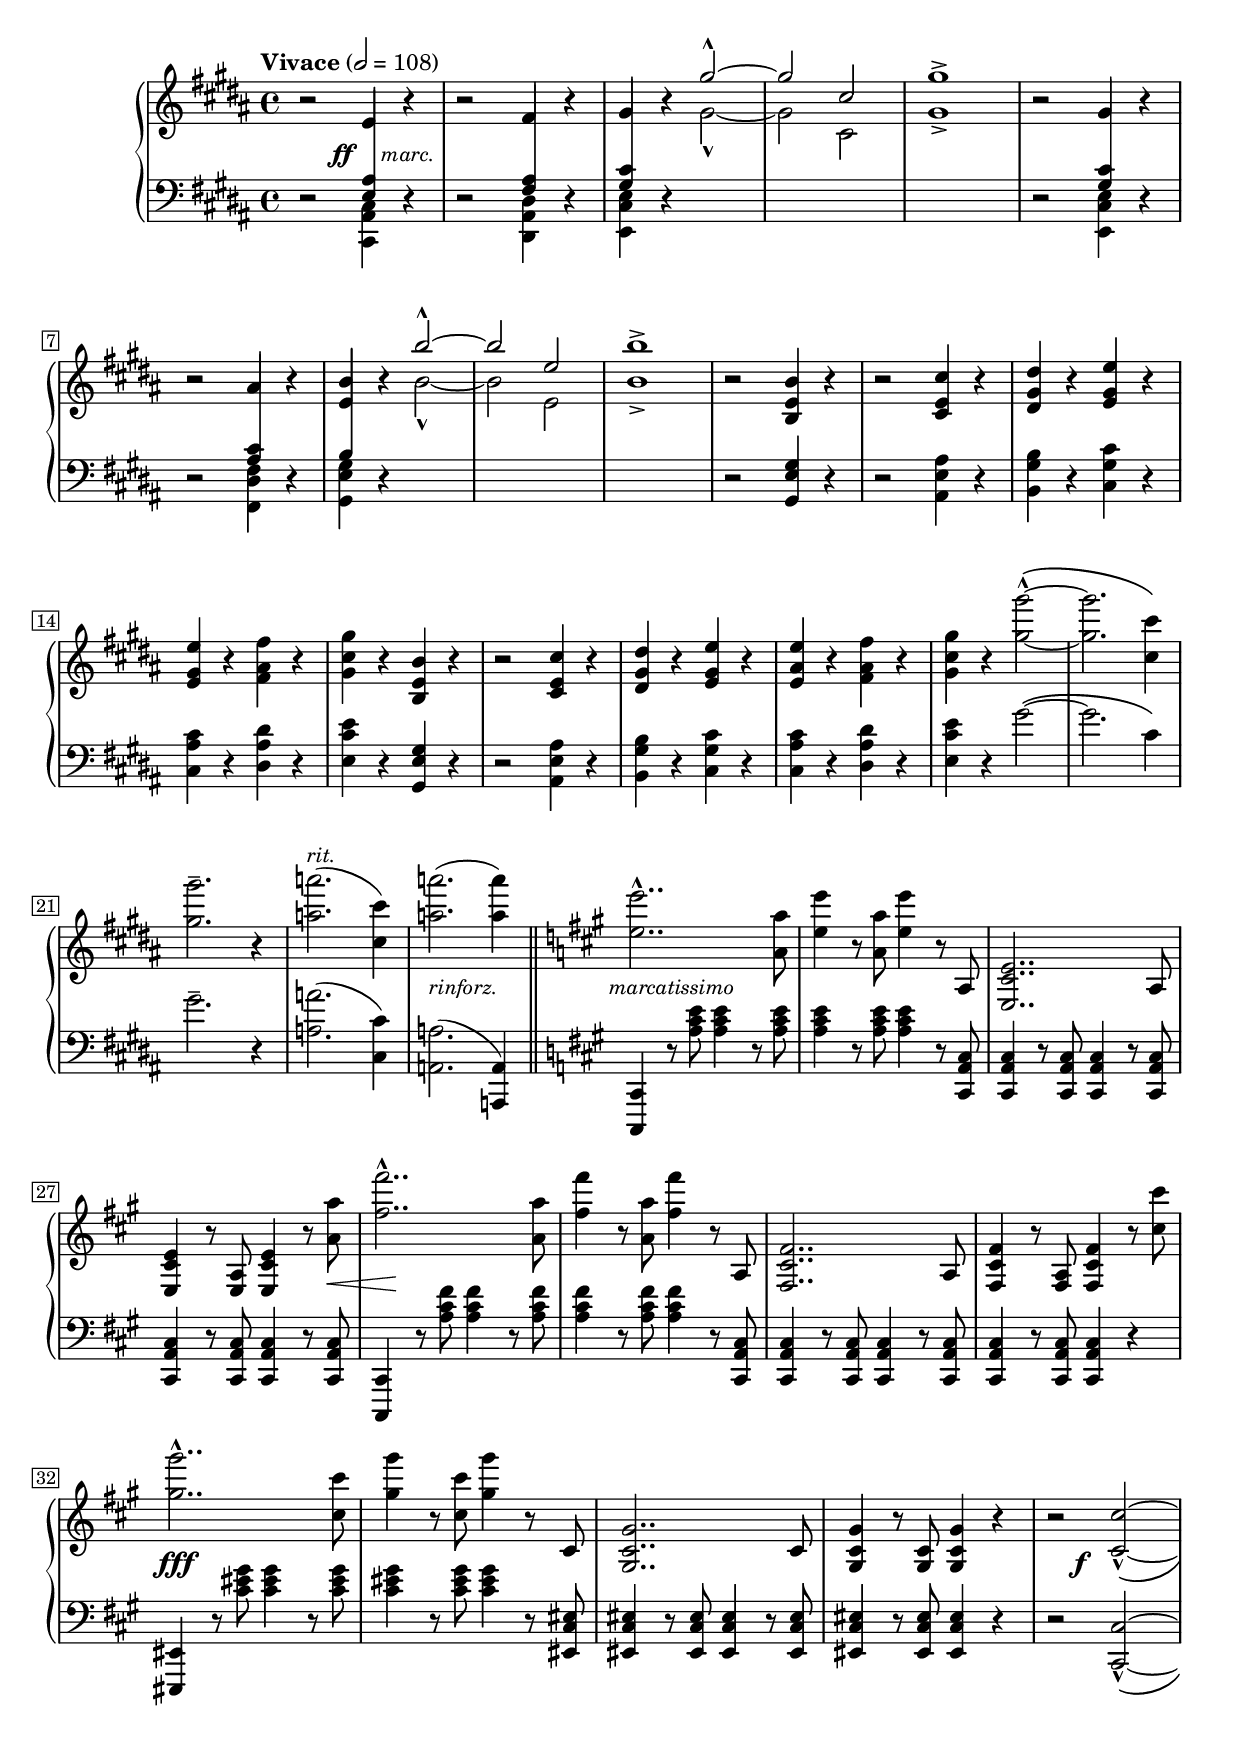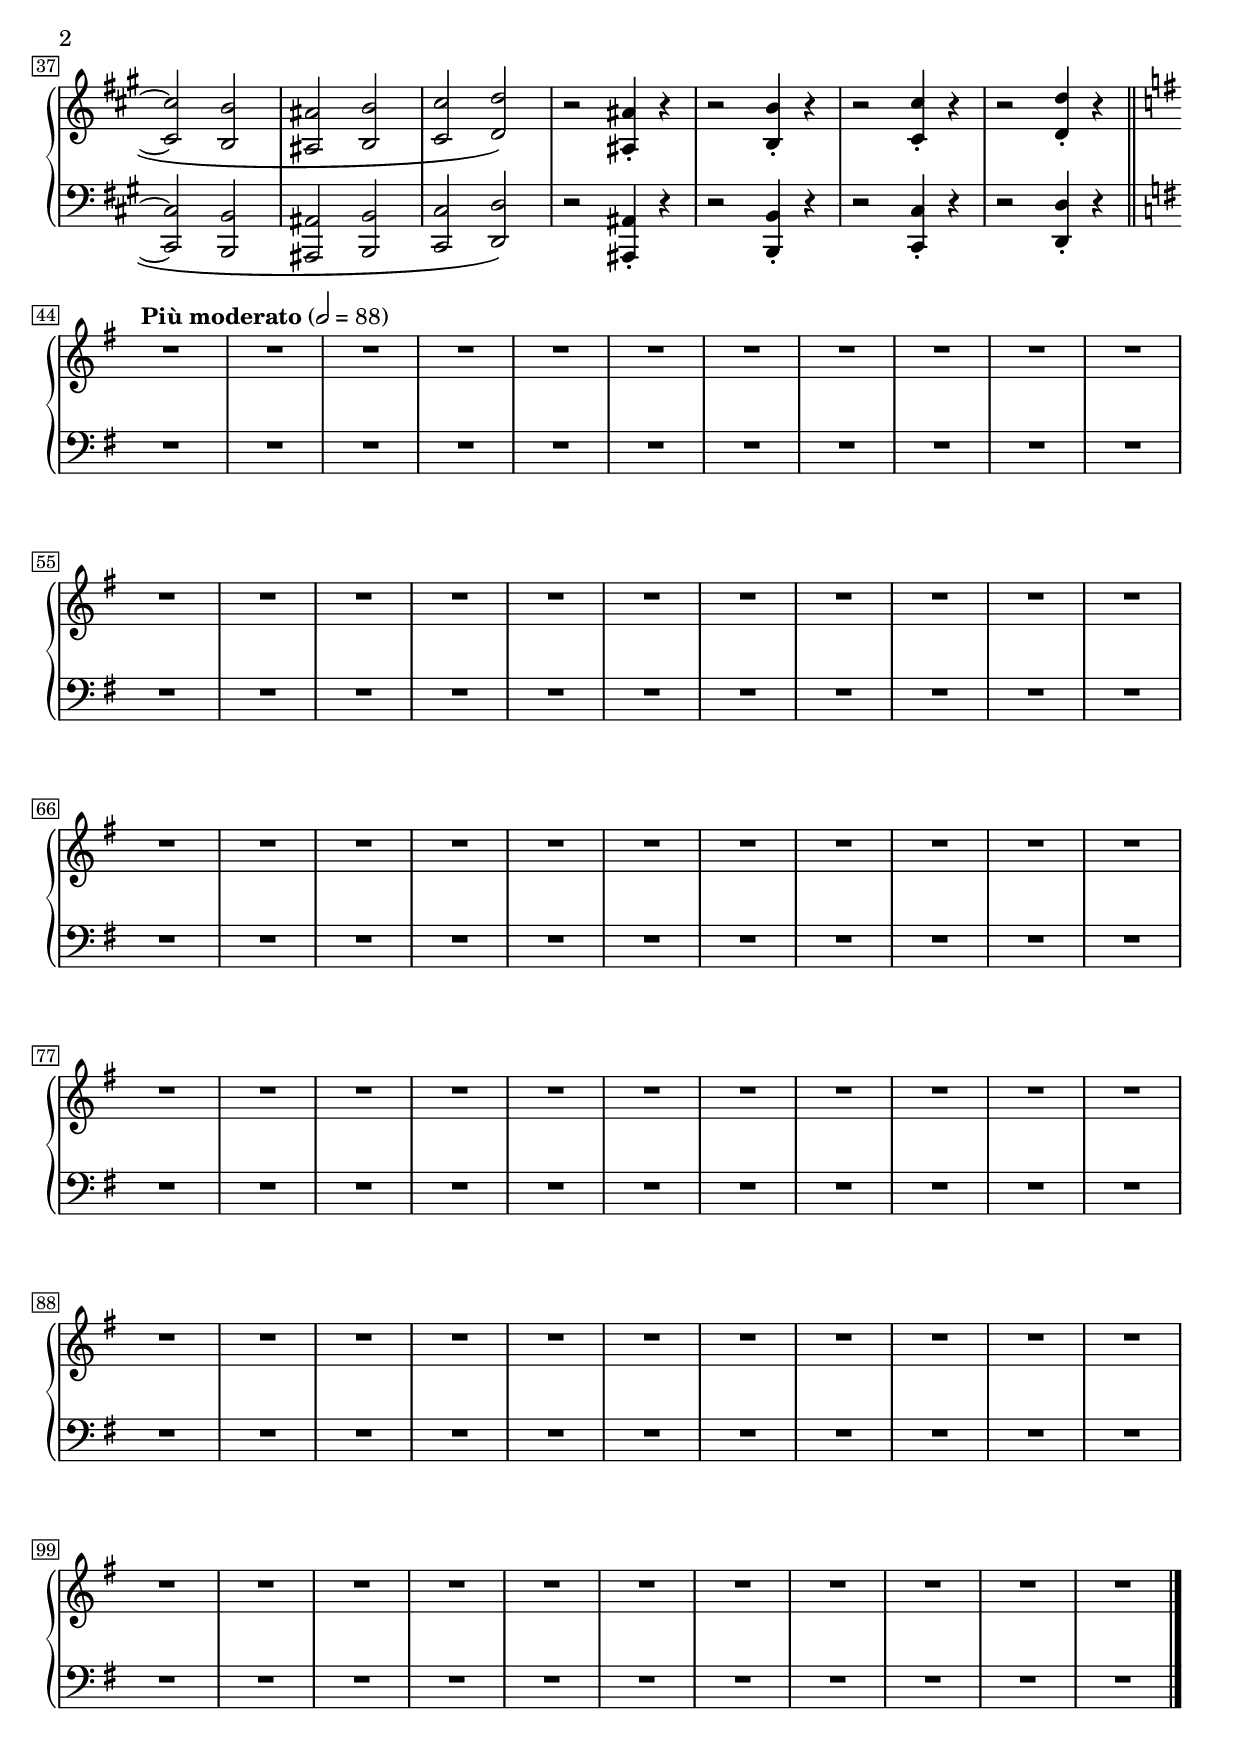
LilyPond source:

Global = {
  \key b \major
  \time 4/4
  \include "../global.ly"
}

Soprano = \context Voice = "one" \relative c' {
  \voiceOne
  \stemUp\tieUp
  \override MultiMeasureRest.staff-position = #0
  \override Rest.staff-position = #0
  %1
  \tempo "Vivace" 2 = 108
  | r2 e4 r
  | r2 fis4 r
  | gis r \stemUp\tieUp gis'2^^~
  | gis cis,
  %5
  | gis'1^>  
  | r2 gis,4 r
  | r2 ais4 r
  | <e b'> r \stemUp\tieUp b''2^^~
  | b e,
  %10
  | b'1^>
  | \stemNeutral\tieNeutral
    r2 <b,, e b'>4 r
  | r2 <cis e cis'>4 r
  | <dis gis dis'> r <e gis e'> r
  | <e gis e'> r <fis ais fis'> r
  %15
  | <gis cis gis'> r <b, e b'> r
  | r2 <cis e cis'>4 r
  | <dis gis dis'> r <e gis e'> r
  | <e ais e'> r <fis ais fis'> r
  | <gis cis gis'> r <gis' gis'>2^^~^\(
  %20
  | q2. <cis, cis'>4\)
  | <gis' gis'>2.^- r4
  | <a a'>2.^\markup { "rit." }^( <cis, cis'>4)
  | <a' a'>2.( q4)
    \bar "||"
    \key a \major
  | <e e'>2..^^ <a, a'>8
  %25
  | <e' e'>4 r8 <a, a'>8 <e' e'>4 r8 a,,8
  | <e cis' e>2.. a8
  | <e cis' e>4 r8 <e a> <e cis' e>4 r8 <a' a'>8
  | <fis' fis'>2..^^ <a, a'>8
  | <fis' fis'>4 r8 <a, a'> <fis' fis'>4 r8 a,,
  %30
  | <fis cis' fis>2.. a8
  | <fis cis' fis>4 r8 <fis a>8 <fis cis' fis>4 r8 <cis'' cis'>
  | <gis' gis'>2..^^ <cis, cis'>8
  | <gis' gis'>4 r8 <cis, cis'> <gis' gis'>4 r8 cis,,
  | <gis cis gis'>2.. cis8
  %35
  | <gis cis gis'>4 r8 <gis cis> <gis cis gis'>4 r
  | r2 <cis cis'>_^~_\(
  | q <b b'>
  | <ais ais'> <b b'> <cis cis'> <d d'>\)
  | r2 <ais ais'>4_. r
  %40
  | r2 <b b'>4_. r
  | r2 <cis cis'>4_. r
  | r2 <d d'>4_. r
    \bar "||"
    \key g \major
  | \tempo "Più moderato" 2 = 88
    R1
  | R1*65
    \fine
}

Alto = \context Voice = "two" \relative c' {
  \voiceTwo
  \stemDown\tieDown
  \override Rest.staff-position = #0
  %1
  | s1*2
  | s2 gis'_^~
  | gis cis,
  | gis'1_>
  | s1*2
  %7
  | s2 b_^~
  | b e,
  | b'1_>
}

Tenor = \context Voice = "three" \relative c {
  \voiceThree
  \stemUp\tieUp
  \override Stem.cross-staff = ##t
  \override Stem.length = #20
  %1
  | s2 <e ais>4 s
  | s2 <fis ais>4 s
  | <gis cis> s2.
  | s1*2
  %6
  | s2 <gis cis>4 s
  | s2 <ais cis>4 s
  | b s2.
}

Bass = \context Voice = "four" \relative c {
  \voiceFour
  \stemDown\tieDown
  \override MultiMeasureRest.staff-position = #0
  \override Rest.staff-position = #0
  %1
  | r2 <cis, ais' cis>4 r
  | r2 <dis ais' dis>4 r
  | <e cis' e> r s2
  | s1*2
  %6
  | r2 <e cis' e>4 r
  | r2 <fis dis' fis>4 r
  | <gis e' gis> r s2
  | s1*2
  %11
  | \stemNeutral\tieNeutral
    r2 <gis e' gis>4 r
  | r2 <ais e' ais>4 r
  | <b gis' b> r <cis gis' cis> r
  | <cis ais' cis> r <dis ais' dis> r
  %15
  | <e cis' e> r <gis, e' gis> r
  | r2 <ais e' ais>4 r
  | <b gis' b> r <cis gis' cis> r
  | <cis ais' cis> r <dis ais' dis> r
  | <e cis' e> r gis'2~^\(
  %20
  | gis2. cis,4\)
  | gis'2.^- r4
  | <a, a'>2.^( <cis, cis'>4)
  | <a a'>2.^( <a, a'>4)
    \key a \major
  | <cis, cis'>4 r8 <a''' cis e>8 q4 r8 q
  %25
  | q4 r8 q q4 r8 <cis,, a' cis>
  | q4 r8 q q4 r8 q
  | q4 r8 q q4 r8 q
  | <cis, cis'>4 r8 <a''' cis fis>8 q4 r8 q
  | q4 r8 q q4 r8 <cis,, a' cis>
  %30
  | q4 r8 q q4 r8 q
  | q4 r8 q q4 r
  | <eis, eis'>4 r8 <cis''' eis gis>8 q4 r8 q
  | q4 r8 q q4 r8 <eis,, cis' eis>
  | q4 r8 q q4 r8 q
  %35
  | q4 r8 q q4 r
  | r2 <cis cis'>_^~_\(
  | q <b b'>
  | <ais ais'> <b b'> <cis cis'> <d d'>\)
  | r2 <ais ais'>4_. r
  %40
  | r2 <b b'>4_. r
  | r2 <cis cis'>4_. r
  | r2 <d d'>4_. r
    \bar "||"
    \key g \major

  | R1*66
    \fine
}

centerDynamics = {
 | s4 s-\markup { \dynamic ff "    marc." } s2
 | s1*21
 %22
 | s8-\markup { "rinforz." } s s2.
 | s8-\markup { \hspace #-2 "marcatissimo" } s s2.
 | s1*2
 %27
 | s2. s8 s\<
 | s8 s\! s2.
 | s1*3
 | s8\fff s s2.
 | s1*3
 | s4 s\f s2
}

forceBreaks = {
  % page 1
  \repeat unfold 5 { s1\noBreak } s1\break\noPageBreak
  \repeat unfold 6 { s1\noBreak } s1\break\noPageBreak
  \repeat unfold 6 { s1\noBreak } s1\break\noPageBreak
  \repeat unfold 5 { s1\noBreak } s1\break\noPageBreak
  \repeat unfold 4 { s1\noBreak } s1\break\noPageBreak
  \repeat unfold 4 { s1\noBreak } s1\pageBreak
  % page 2
  \repeat unfold 6 { s1\noBreak } s1\break\noPageBreak
}

\score {
  \new PianoStaff
  <<
    \accidentalStyle Score.piano
    \context Staff = "upper" <<
      \set Staff.midiInstrument = #"acoustic grand"
      \Global
      \clef treble
      \Soprano
      \Alto
    >>
    \new Devnull \forceBreaks
    \context Dynamics = "dynamics" \centerDynamics
    \context Staff = "lower" <<
      \set Staff.midiInstrument = #"acoustic grand"
      \Global
      \clef bass
      \Tenor
      \Bass
    >>
  >>
  \header {
    composer = ##f % "Franz Liszt"
    opus = ##f % "S.205"
    title = \markup { "II. Eötvös József" }
    subtitle = ##f
  }
  \layout {
    \context {
      \PianoStaff
      \override Parentheses.font-size = #-2
      \override TextScript.font-shape = #'italic
      \override TextScript.font-size = #-1
    }
  }
  \midi {
    \tempo 4 = 100
  }
}
